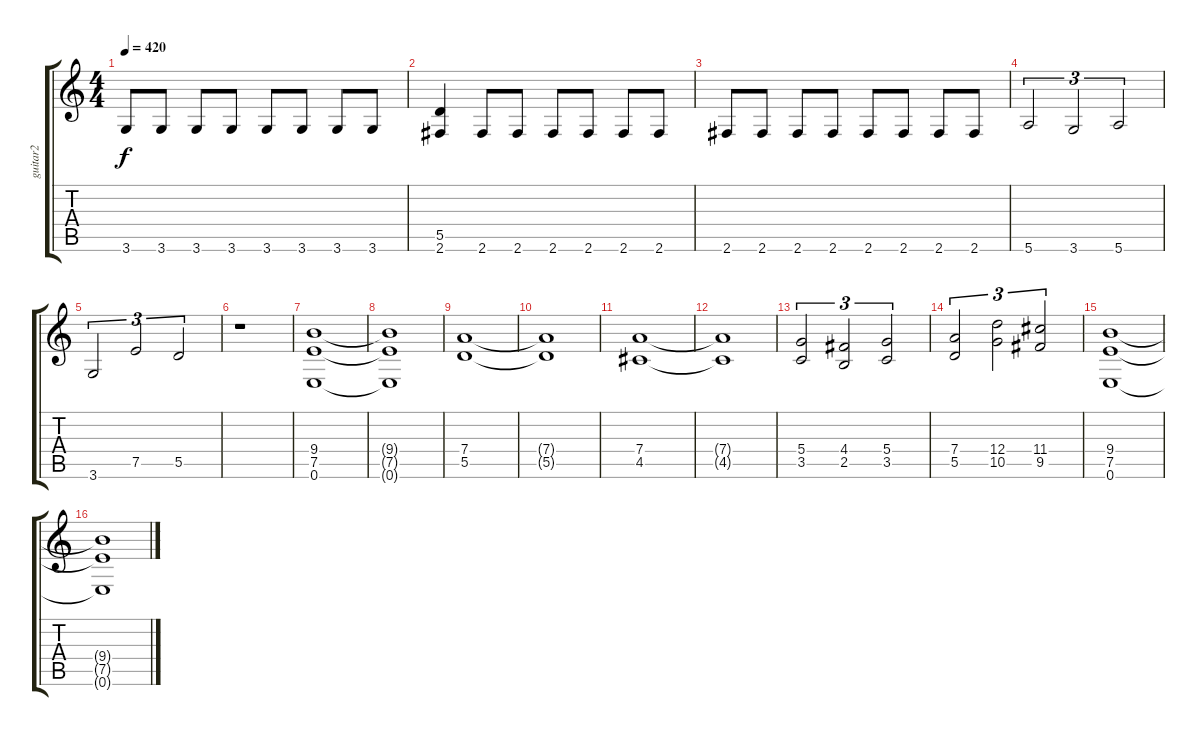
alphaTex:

\track ("guitar2" "guitar2") {instrument distortionguitar}
\staff {score tabs}
\tuning (E4 B3 G3 D3 A2 E2) {hide}
\ts (4 4)
\tempo 420
\clef g2
\ks c
3.6.8{dy f} 3.6.8 3.6.8 3.6.8 3.6.8 3.6.8 3.6.8 3.6.8 |
(5.5 2.6).4 2.6.8 2.6.8 2.6.8 2.6.8 2.6.8 2.6.8 |
2.6.8 2.6.8 2.6.8 2.6.8 2.6.8 2.6.8 2.6.8 2.6.8 |
5.6.2{tu (3 2)} 3.6.2{tu (3 2)} 5.6.2{tu (3 2)} |
3.6.2{tu (3 2)} 7.5.2{tu (3 2)} 5.5.2{tu (3 2)} |
r.1 |
(9.4 7.5 0.6).1 |
(9.4{t} 7.5{t} 0.6{t}).1 |
(7.4 5.5).1 |
(7.4{t} 5.5{t}).1 |
(7.4 4.5).1 |
(7.4{t} 4.5{t}).1 |
(5.4 3.5).2{tu (3 2)} (4.4 2.5).2{tu (3 2)} (5.4 3.5).2{tu (3 2)} |
(7.4 5.5).2{tu (3 2)} (12.4 10.5).2{tu (3 2)} (11.4 9.5).2{tu (3 2)} |
(9.4 7.5 0.6).1 |
(9.4{t} 7.5{t} 0.6{t}).1
